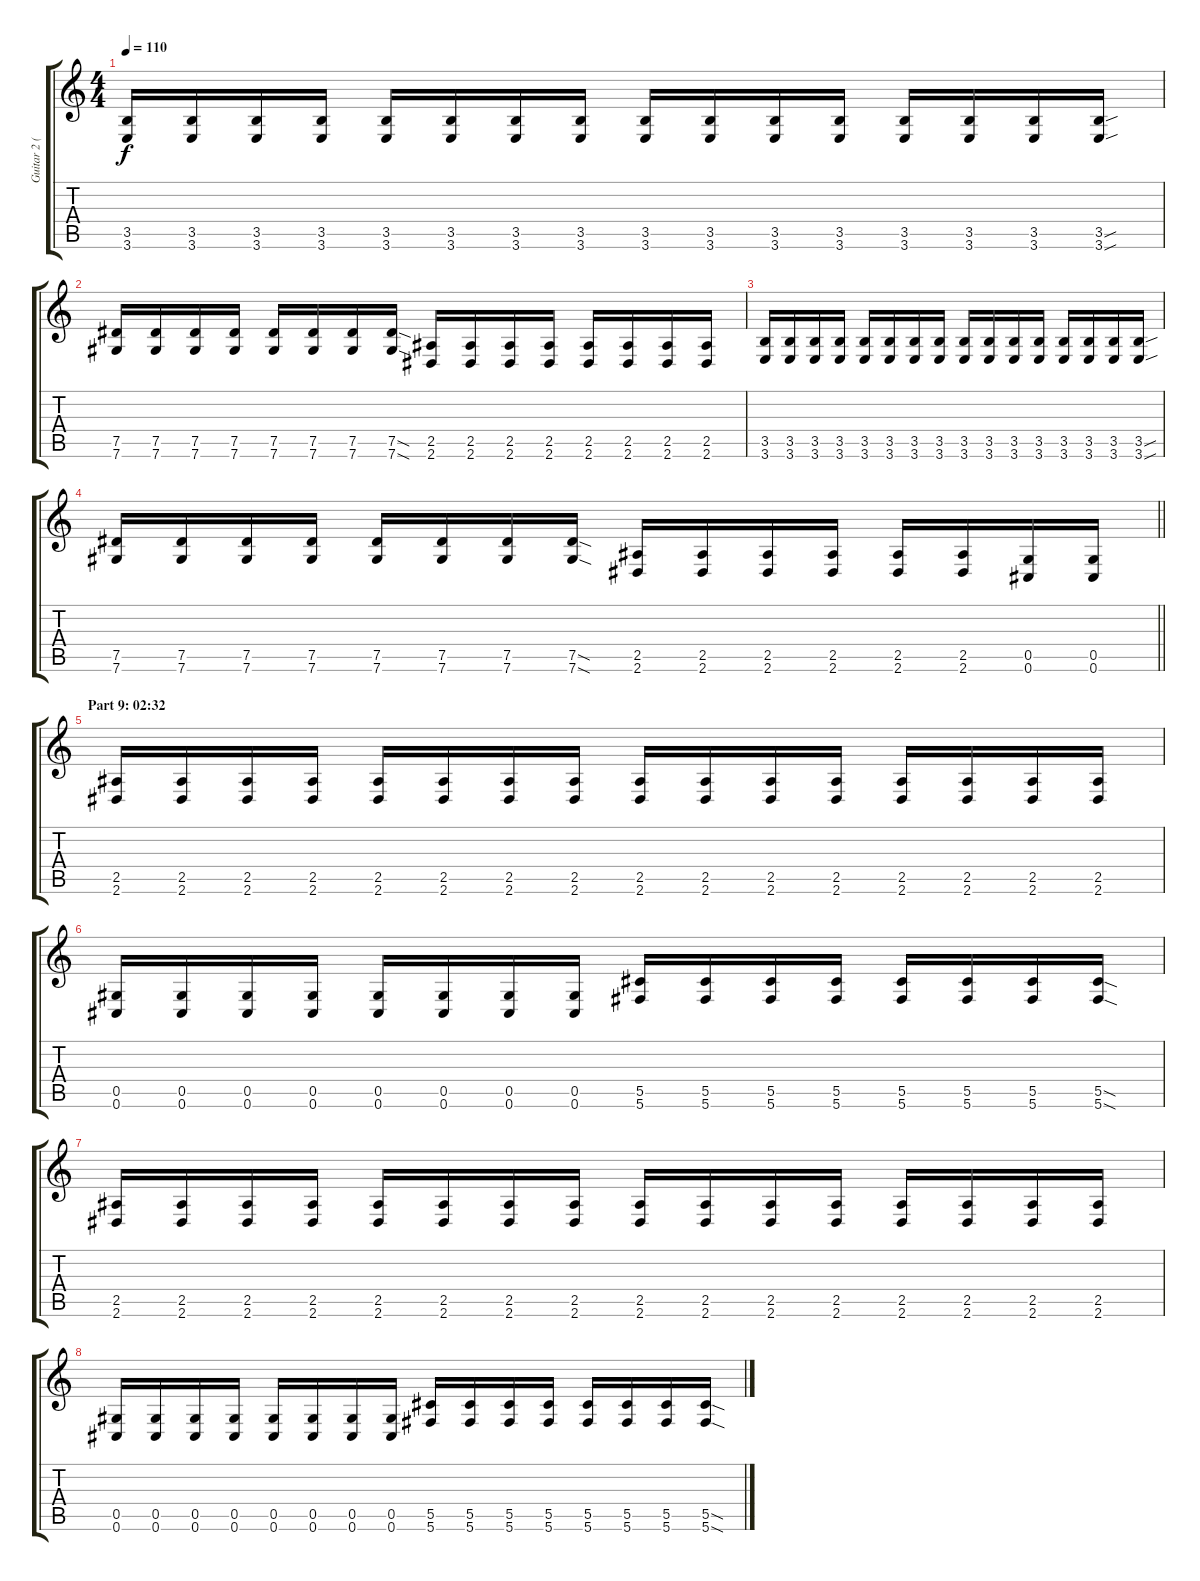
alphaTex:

\track ("Guitar 2 (Distortion)" "Guitar 2 (") {instrument distortionguitar}
\staff {score tabs}
\tuning (Eb4 Bb3 Gb3 Db3 Ab2 Db2) {hide}
\ts (4 4)
\tempo 110
\clef g2
\ks c
(3.5 3.6).16{dy f} (3.5 3.6).16 (3.5 3.6).16 (3.5 3.6).16 (3.5 3.6).16 (3.5 3.6).16 (3.5 3.6).16 (3.5 3.6).16 (3.5 3.6).16 (3.5 3.6).16 (3.5 3.6).16 (3.5 3.6).16 (3.5 3.6).16 (3.5 3.6).16 (3.5 3.6).16 (3.5{sou} 3.6{sou}).16 |
(7.5 7.6).16 (7.5 7.6).16 (7.5 7.6).16 (7.5 7.6).16 (7.5 7.6).16 (7.5 7.6).16 (7.5 7.6).16 (7.5{sod} 7.6{sod}).16 (2.5 2.6).16 (2.5 2.6).16 (2.5 2.6).16 (2.5 2.6).16 (2.5 2.6).16 (2.5 2.6).16 (2.5 2.6).16 (2.5 2.6).16 |
(3.5 3.6).16 (3.5 3.6).16 (3.5 3.6).16 (3.5 3.6).16 (3.5 3.6).16 (3.5 3.6).16 (3.5 3.6).16 (3.5 3.6).16 (3.5 3.6).16 (3.5 3.6).16 (3.5 3.6).16 (3.5 3.6).16 (3.5 3.6).16 (3.5 3.6).16 (3.5 3.6).16 (3.5{sou} 3.6{sou}).16 |
\barLineRight lightlight
(7.5 7.6).16 (7.5 7.6).16 (7.5 7.6).16 (7.5 7.6).16 (7.5 7.6).16 (7.5 7.6).16 (7.5 7.6).16 (7.5{sod} 7.6{sod}).16 (2.5 2.6).16 (2.5 2.6).16 (2.5 2.6).16 (2.5 2.6).16 (2.5 2.6).16 (2.5 2.6).16 (0.5 0.6).16 (0.5 0.6).16 |
\section ("" "Part 9: 02:32")
(2.5 2.6).16 (2.5 2.6).16 (2.5 2.6).16 (2.5 2.6).16 (2.5 2.6).16 (2.5 2.6).16 (2.5 2.6).16 (2.5 2.6).16 (2.5 2.6).16 (2.5 2.6).16 (2.5 2.6).16 (2.5 2.6).16 (2.5 2.6).16 (2.5 2.6).16 (2.5 2.6).16 (2.5 2.6).16 |
(0.5 0.6).16 (0.5 0.6).16 (0.5 0.6).16 (0.5 0.6).16 (0.5 0.6).16 (0.5 0.6).16 (0.5 0.6).16 (0.5 0.6).16 (5.5 5.6).16 (5.5 5.6).16 (5.5 5.6).16 (5.5 5.6).16 (5.5 5.6).16 (5.5 5.6).16 (5.5 5.6).16 (5.5{sod} 5.6{sod}).16 |
(2.5 2.6).16 (2.5 2.6).16 (2.5 2.6).16 (2.5 2.6).16 (2.5 2.6).16 (2.5 2.6).16 (2.5 2.6).16 (2.5 2.6).16 (2.5 2.6).16 (2.5 2.6).16 (2.5 2.6).16 (2.5 2.6).16 (2.5 2.6).16 (2.5 2.6).16 (2.5 2.6).16 (2.5 2.6).16 |
(0.5 0.6).16 (0.5 0.6).16 (0.5 0.6).16 (0.5 0.6).16 (0.5 0.6).16 (0.5 0.6).16 (0.5 0.6).16 (0.5 0.6).16 (5.5 5.6).16 (5.5 5.6).16 (5.5 5.6).16 (5.5 5.6).16 (5.5 5.6).16 (5.5 5.6).16 (5.5 5.6).16 (5.5{sod} 5.6{sod}).16
